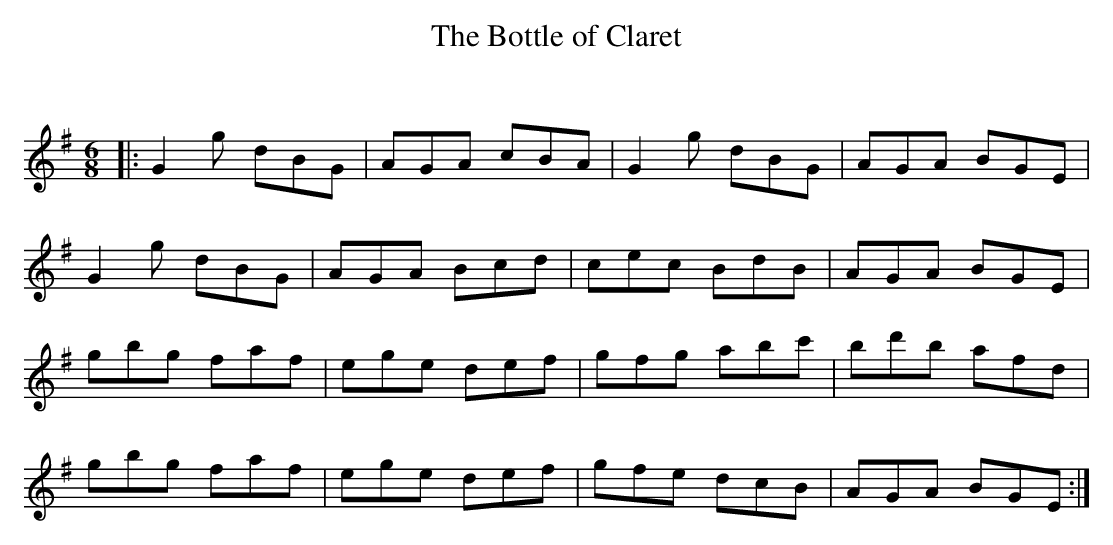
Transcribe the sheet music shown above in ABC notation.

X:1
T: The Bottle of Claret
C:
Q:180
K:G
M:6/8
L:1/16
|:G4g2 d2B2G2|A2G2A2 c2B2A2|G4g2 d2B2G2|A2G2A2 B2G2E2|
G4g2 d2B2G2|A2G2A2 B2c2d2|c2e2c2 B2d2B2|A2G2A2 B2G2E2|
g2b2g2 f2a2f2|e2g2e2 d2e2f2|g2f2g2 a2b2c'2|b2d'2b2 a2f2d2|
g2b2g2 f2a2f2|e2g2e2 d2e2f2|g2f2e2 d2c2B2|A2G2A2 B2G2E2:|
